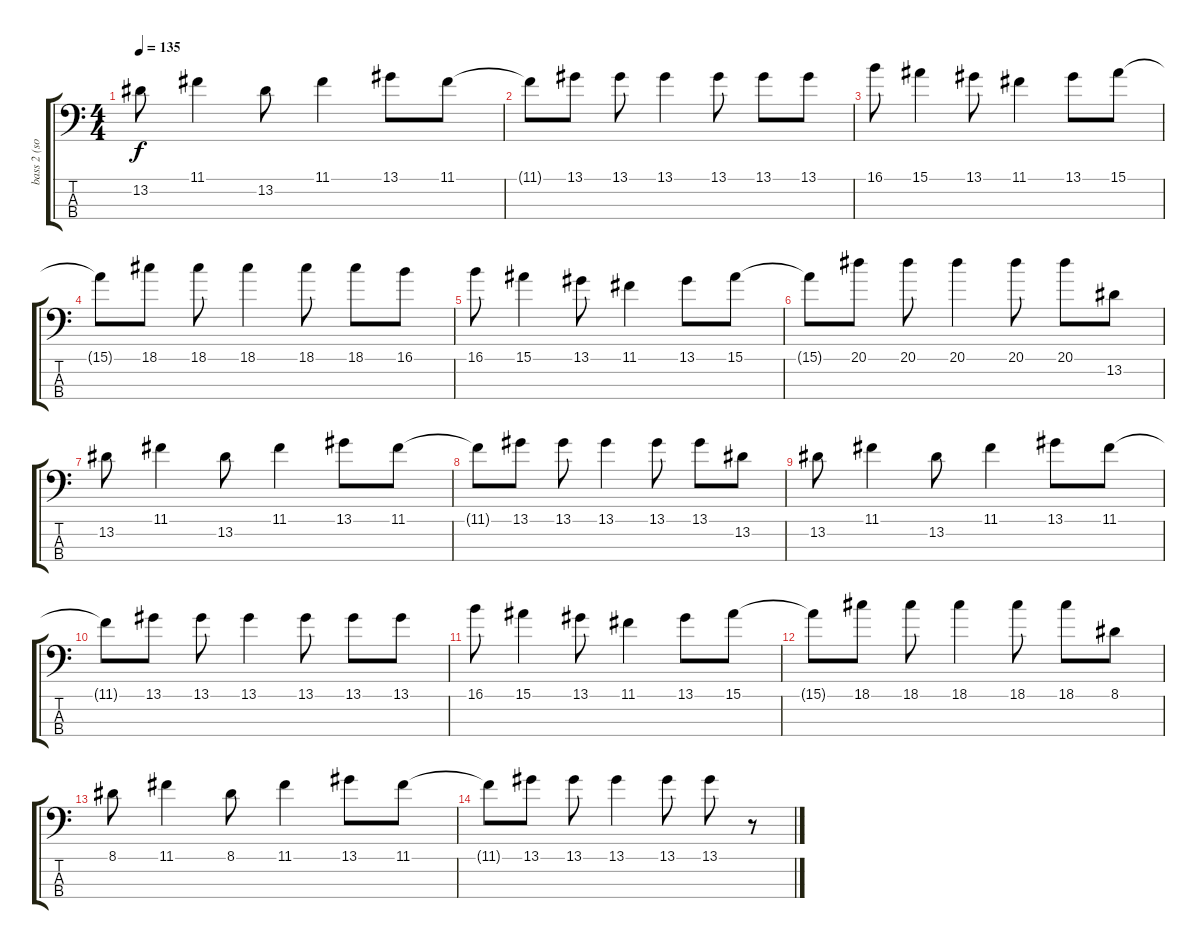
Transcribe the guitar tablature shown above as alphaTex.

\track ("bass 2 (solo)" "bass 2 (so") {instrument distortionguitar}
\staff {score tabs}
\tuning (G2 D2 A1 E1) {hide}
\ts (4 4)
\tempo 135
\clef f4
\ks c
13.2.8{dy f} 11.1.4 13.2.8 11.1.4 13.1.8 11.1.8 |
11.1{t}.8 13.1.8 13.1.8 13.1.4 13.1.8 13.1.8 13.1.8 |
16.1.8 15.1.4 13.1.8 11.1.4 13.1.8 15.1.8 |
15.1{t}.8 18.1.8 18.1.8 18.1.4 18.1.8 18.1.8 16.1.8 |
16.1.8 15.1.4 13.1.8 11.1.4 13.1.8 15.1.8 |
15.1{t}.8 20.1.8 20.1.8 20.1.4 20.1.8 20.1.8 13.2.8 |
13.2.8 11.1.4 13.2.8 11.1.4 13.1.8 11.1.8 |
11.1{t}.8 13.1.8 13.1.8 13.1.4 13.1.8 13.1.8 13.2.8 |
13.2.8 11.1.4 13.2.8 11.1.4 13.1.8 11.1.8 |
11.1{t}.8 13.1.8 13.1.8 13.1.4 13.1.8 13.1.8 13.1.8 |
16.1.8 15.1.4 13.1.8 11.1.4 13.1.8 15.1.8 |
15.1{t}.8 18.1.8 18.1.8 18.1.4 18.1.8 18.1.8 8.1.8 |
8.1.8 11.1.4 8.1.8 11.1.4 13.1.8 11.1.8 |
11.1{t}.8 13.1.8 13.1.8 13.1.4 13.1.8 13.1.8 r.8
